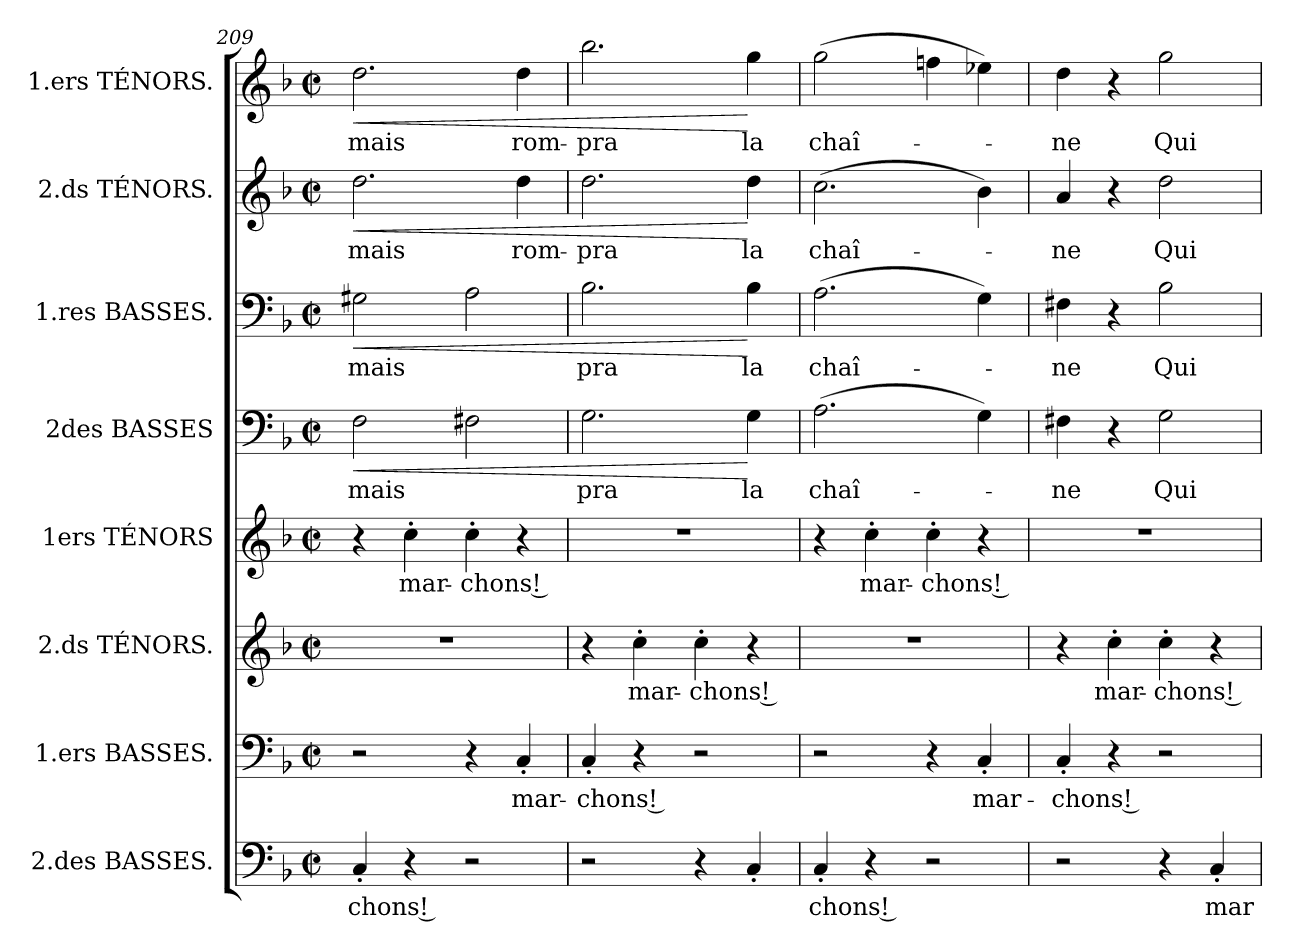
**kern	**text	**kern	**text	**kern	**text	**kern	**text	**kern	**text	**dynam	**kern	**text	**dynam	**kern	**text	**dynam	**kern	**text	**dynam
*part8	*part8	*part7	*part7	*part6	*part6	*part5	*part5	*part4	*part4	*part4	*part3	*part3	*part3	*part2	*part2	*part2	*part1	*part1	*part1
*staff8	*staff8	*staff7	*staff7	*staff6	*staff6	*staff5	*staff5	*staff4	*staff4	*staff4	*staff3	*staff3	*staff3	*staff2	*staff2	*staff2	*staff1	*staff1	*staff1
*I"2.des BASSES.	*	*I"1.ers BASSES.	*	*I"2.ds TÉNORS.	*	*I"1ers TÉNORS	*	*I"2des BASSES	*	*	*I"1.res BASSES.	*	*	*I"2.ds TÉNORS.	*	*	*I"1.ers TÉNORS.	*	*
*clefF4	*	*clefF4	*	*clefG2	*	*clefG2	*	*clefF4	*	*	*clefF4	*	*	*clefG2	*	*	*clefG2	*	*
*k[b-]	*	*k[b-]	*	*k[b-]	*	*k[b-]	*	*k[b-]	*	*	*k[b-]	*	*	*k[b-]	*	*	*k[b-]	*	*
*F:	*	*F:	*	*F:	*	*F:	*	*F:	*	*	*F:	*	*	*F:	*	*	*F:	*	*
*M2/2	*	*M2/2	*	*M2/2	*	*M2/2	*	*M2/2	*	*	*M2/2	*	*	*M2/2	*	*	*M2/2	*	*
*met(c|)	*	*met(c|)	*	*met(c|)	*	*met(c|)	*	*met(c|)	*	*	*met(c|)	*	*	*met(c|)	*	*	*met(c|)	*	*
=209	=209	=209	=209	=209	=209	=209	=209	=209	=209	=209	=209	=209	=209	=209	=209	=209	=209	=209	=209
!	!LO:LY:b	!	!	!	!	!	!	!	!	!	!	!	!	!	!	!	!	!	!
!	!	!	!	!	!	!	!	!	!LO:LY:b	!LO:HP:b	!	!	!	!	!	!	!	!	!
!	!	!	!	!	!	!	!	!	!	!	!	!LO:LY:b	!LO:HP:b	!	!	!	!	!	!
!	!	!	!	!	!	!	!	!	!	!	!	!	!	!	!LO:LY:b	!LO:HP:b	!	!	!
!	!	!	!	!	!	!	!	!	!	!	!	!	!	!	!	!	!	!LO:LY:b	!LO:HP:b
4C'</	-chons !	2r	.	1r	.	4r	.	2F\	-mais	<	2G#X\	-mais	<	2.dd\	-mais	<	2.dd\	-mais	<
!	!	!	!	!	!	!	!LO:LY:b	!	!	!	!	!	!	!	!	!	!	!	!
4r	.	.	.	.	.	4cc'>\	mar-	.	.	.	.	.	.	.	.	.	.	.	.
!	!	!	!	!	!	!	!LO:LY:b	!	!	!	!	!	!	!	!	!	!	!	!
2r	.	4r	.	.	.	4cc'>\	-chons !	2F#X\	.	.	2A\	.	.	.	.	.	.	.	.
!	!	!	!LO:LY:b	!	!	!	!	!	!	!	!	!	!	!	!	!	!	!	!
!	!	!	!	!	!	!	!	!	!	!	!	!	!	!	!LO:LY:b	!	!	!	!
!	!	!	!	!	!	!	!	!	!	!	!	!	!	!	!	!	!	!LO:LY:b	!
.	.	4C'</	mar-	.	.	4r	.	.	.	.	.	.	.	4dd\	rom-	.	4dd\	rom-	.
=210	=210	=210	=210	=210	=210	=210	=210	=210	=210	=210	=210	=210	=210	=210	=210	=210	=210	=210	=210
!	!	!	!LO:LY:b	!	!	!	!	!	!	!	!	!	!	!	!	!	!	!	!
!	!	!	!	!	!	!	!	!	!LO:LY:b	!	!	!	!	!	!	!	!	!	!
!	!	!	!	!	!	!	!	!	!	!	!	!LO:LY:b	!	!	!	!	!	!	!
!	!	!	!	!	!	!	!	!	!	!	!	!	!	!	!LO:LY:b	!	!	!	!
!	!	!	!	!	!	!	!	!	!	!	!	!	!	!	!	!	!	!LO:LY:b	!
2r	.	4C'</	-chons !	4r	.	1r	.	2.G\	pra	.	2.B-\	pra	.	2.dd\	-pra	.	2.bb-\	-pra	.
!	!	!	!	!	!LO:LY:b	!	!	!	!	!	!	!	!	!	!	!	!	!	!
.	.	4r	.	4cc'>\	mar-	.	.	.	.	.	.	.	.	.	.	.	.	.	.
!	!	!	!	!	!LO:LY:b	!	!	!	!	!	!	!	!	!	!	!	!	!	!
4r	.	2r	.	4cc'>\	-chons !	.	.	.	.	.	.	.	.	.	.	.	.	.	.
!	!	!	!	!	!	!	!	!	!LO:LY:b	!	!	!	!	!	!	!	!	!	!
!	!	!	!	!	!	!	!	!	!	!	!	!LO:LY:b	!	!	!	!	!	!	!
!	!	!	!	!	!	!	!	!	!	!	!	!	!	!	!LO:LY:b	!	!	!	!
!	!	!	!	!	!	!	!	!	!	!	!	!	!	!	!	!	!	!LO:LY:b	!
4C'</	.	.	.	4r	.	.	.	4G\	la	[	4B-\	la	[	4dd\	la	[	4gg\	la	[
!!LO:LB:g=z
=211	=211	=211	=211	=211	=211	=211	=211	=211	=211	=211	=211	=211	=211	=211	=211	=211	=211	=211	=211
!	!LO:LY:b	!	!	!	!	!	!	!	!	!	!	!	!	!	!	!	!	!	!
!	!	!	!	!	!	!	!	!	!LO:LY:b	!	!	!	!	!	!	!	!	!	!
!	!	!	!	!	!	!	!	!	!	!	!	!LO:LY:b	!	!	!	!	!	!	!
!	!	!	!	!	!	!	!	!	!	!	!	!	!	!	!LO:LY:b	!	!	!	!
!	!	!	!	!	!	!	!	!	!	!	!	!	!	!	!	!	!	!LO:LY:b	!
4C'</	chons !	2r	.	1r	.	4r	.	(>2.A\	chaî-	.	(>2.A\	chaî-	.	(>2.cc\	chaî-	.	(>2gg\	chaî-	.
!	!	!	!	!	!	!	!LO:LY:b	!	!	!	!	!	!	!	!	!	!	!	!
4r	.	.	.	.	.	4cc'>\	mar-	.	.	.	.	.	.	.	.	.	.	.	.
!	!	!	!	!	!	!	!LO:LY:b	!	!	!	!	!	!	!	!	!	!	!	!
2r	.	4r	.	.	.	4cc'>\	-chons !	.	.	.	.	.	.	.	.	.	4ffn\	.	.
!	!	!	!LO:LY:b	!	!	!	!	!	!	!	!	!	!	!	!	!	!	!	!
.	.	4C'</	mar-	.	.	4r	.	4G\)	.	.	4G\)	.	.	4b-\)	.	.	4ee-X\)	.	.
=212	=212	=212	=212	=212	=212	=212	=212	=212	=212	=212	=212	=212	=212	=212	=212	=212	=212	=212	=212
!	!	!	!LO:LY:b	!	!	!	!	!	!	!	!	!	!	!	!	!	!	!	!
!	!	!	!	!	!	!	!	!	!LO:LY:b	!	!	!	!	!	!	!	!	!	!
!	!	!	!	!	!	!	!	!	!	!	!	!LO:LY:b	!	!	!	!	!	!	!
!	!	!	!	!	!	!	!	!	!	!	!	!	!	!	!LO:LY:b	!	!	!	!
!	!	!	!	!	!	!	!	!	!	!	!	!	!	!	!	!	!	!LO:LY:b	!
2r	.	4C'</	-chons !	4r	.	1r	.	4F#X\	-ne	.	4F#X\	-ne	.	4a/	-ne	.	4dd\	-ne	.
!	!	!	!	!	!LO:LY:b	!	!	!	!	!	!	!	!	!	!	!	!	!	!
.	.	4r	.	4cc'>\	mar-	.	.	4r	.	.	4r	.	.	4r	.	.	4r	.	.
!	!	!	!	!	!LO:LY:b	!	!	!	!	!	!	!	!	!	!	!	!	!	!
!	!	!	!	!	!	!	!	!	!LO:LY:b	!	!	!	!	!	!	!	!	!	!
!	!	!	!	!	!	!	!	!	!	!	!	!LO:LY:b	!	!	!	!	!	!	!
!	!	!	!	!	!	!	!	!	!	!	!	!	!	!	!LO:LY:b	!	!	!	!
!	!	!	!	!	!	!	!	!	!	!	!	!	!	!	!	!	!	!LO:LY:b	!
4r	.	2r	.	4cc'>\	-chons !	.	.	2G\	Qui	.	2B-\	Qui	.	2dd\	Qui	.	2gg\	Qui	.
!	!LO:LY:b	!	!	!	!	!	!	!	!	!	!	!	!	!	!	!	!	!	!
4C'</	mar-	.	.	4r	.	.	.	.	.	.	.	.	.	.	.	.	.	.	.
=	=	=	=	=	=	=	=	=	=	=	=	=	=	=	=	=	=	=	=
*-	*-	*-	*-	*-	*-	*-	*-	*-	*-	*-	*-	*-	*-	*-	*-	*-	*-	*-	*-
